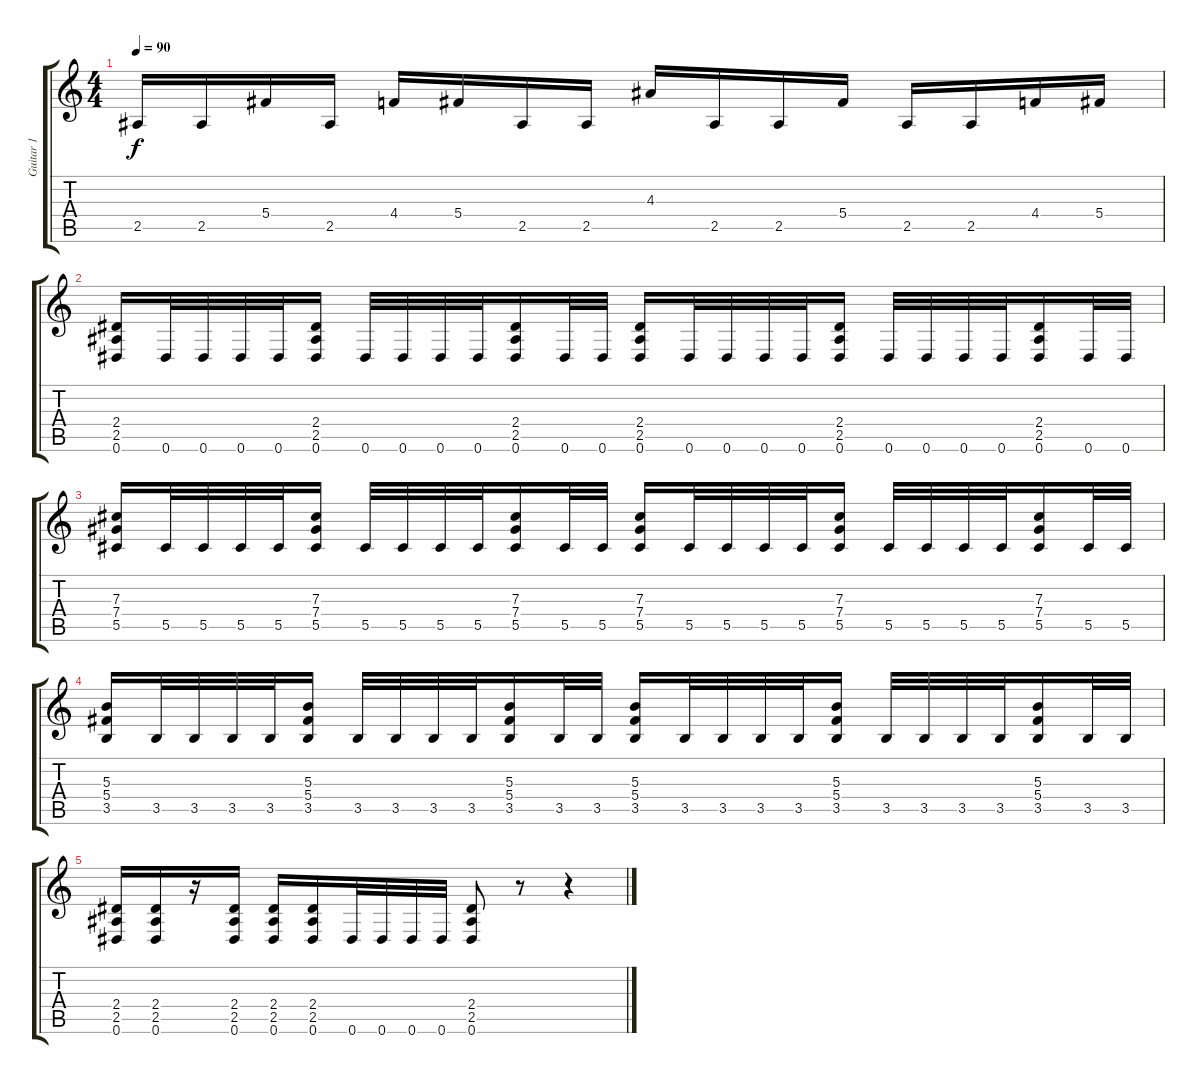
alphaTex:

\track ("Guitar 1" "Guitar 1") {instrument distortionguitar}
\staff {score tabs}
\tuning (Eb4 Bb3 Gb3 Db3 Ab2 Eb2) {hide}
\ts (4 4)
\tempo 90
\clef g2
\ks c
2.5.16{dy f} 2.5.16 5.4.16 2.5.16 4.4.16 5.4.16 2.5.16 2.5.16 4.3.16 2.5.16 2.5.16 5.4.16 2.5.16 2.5.16 4.4.16 5.4.16 |
(2.4 2.5 0.6).16 0.6.32 0.6.32 0.6.32 0.6.32 (2.4 2.5 0.6).16 0.6.32 0.6.32 0.6.32 0.6.32 (2.4 2.5 0.6).16 0.6.32 0.6.32 (2.4 2.5 0.6).16 0.6.32 0.6.32 0.6.32 0.6.32 (2.4 2.5 0.6).16 0.6.32 0.6.32 0.6.32 0.6.32 (2.4 2.5 0.6).16 0.6.32 0.6.32 |
(7.3 7.4 5.5).16 5.5.32 5.5.32 5.5.32 5.5.32 (7.3 7.4 5.5).16 5.5.32 5.5.32 5.5.32 5.5.32 (7.3 7.4 5.5).16 5.5.32 5.5.32 (7.3 7.4 5.5).16 5.5.32 5.5.32 5.5.32 5.5.32 (7.3 7.4 5.5).16 5.5.32 5.5.32 5.5.32 5.5.32 (7.3 7.4 5.5).16 5.5.32 5.5.32 |
(5.3 5.4 3.5).16 3.5.32 3.5.32 3.5.32 3.5.32 (5.3 5.4 3.5).16 3.5.32 3.5.32 3.5.32 3.5.32 (5.3 5.4 3.5).16 3.5.32 3.5.32 (5.3 5.4 3.5).16 3.5.32 3.5.32 3.5.32 3.5.32 (5.3 5.4 3.5).16 3.5.32 3.5.32 3.5.32 3.5.32 (5.3 5.4 3.5).16 3.5.32 3.5.32 |
(2.4 2.5 0.6).16 (2.4 2.5 0.6).16 r.16 (2.4 2.5 0.6).16 (2.4 2.5 0.6).16 (2.4 2.5 0.6).16 0.6.32 0.6.32 0.6.32 0.6.32 (2.4 2.5 0.6).8 r.8 r.4
